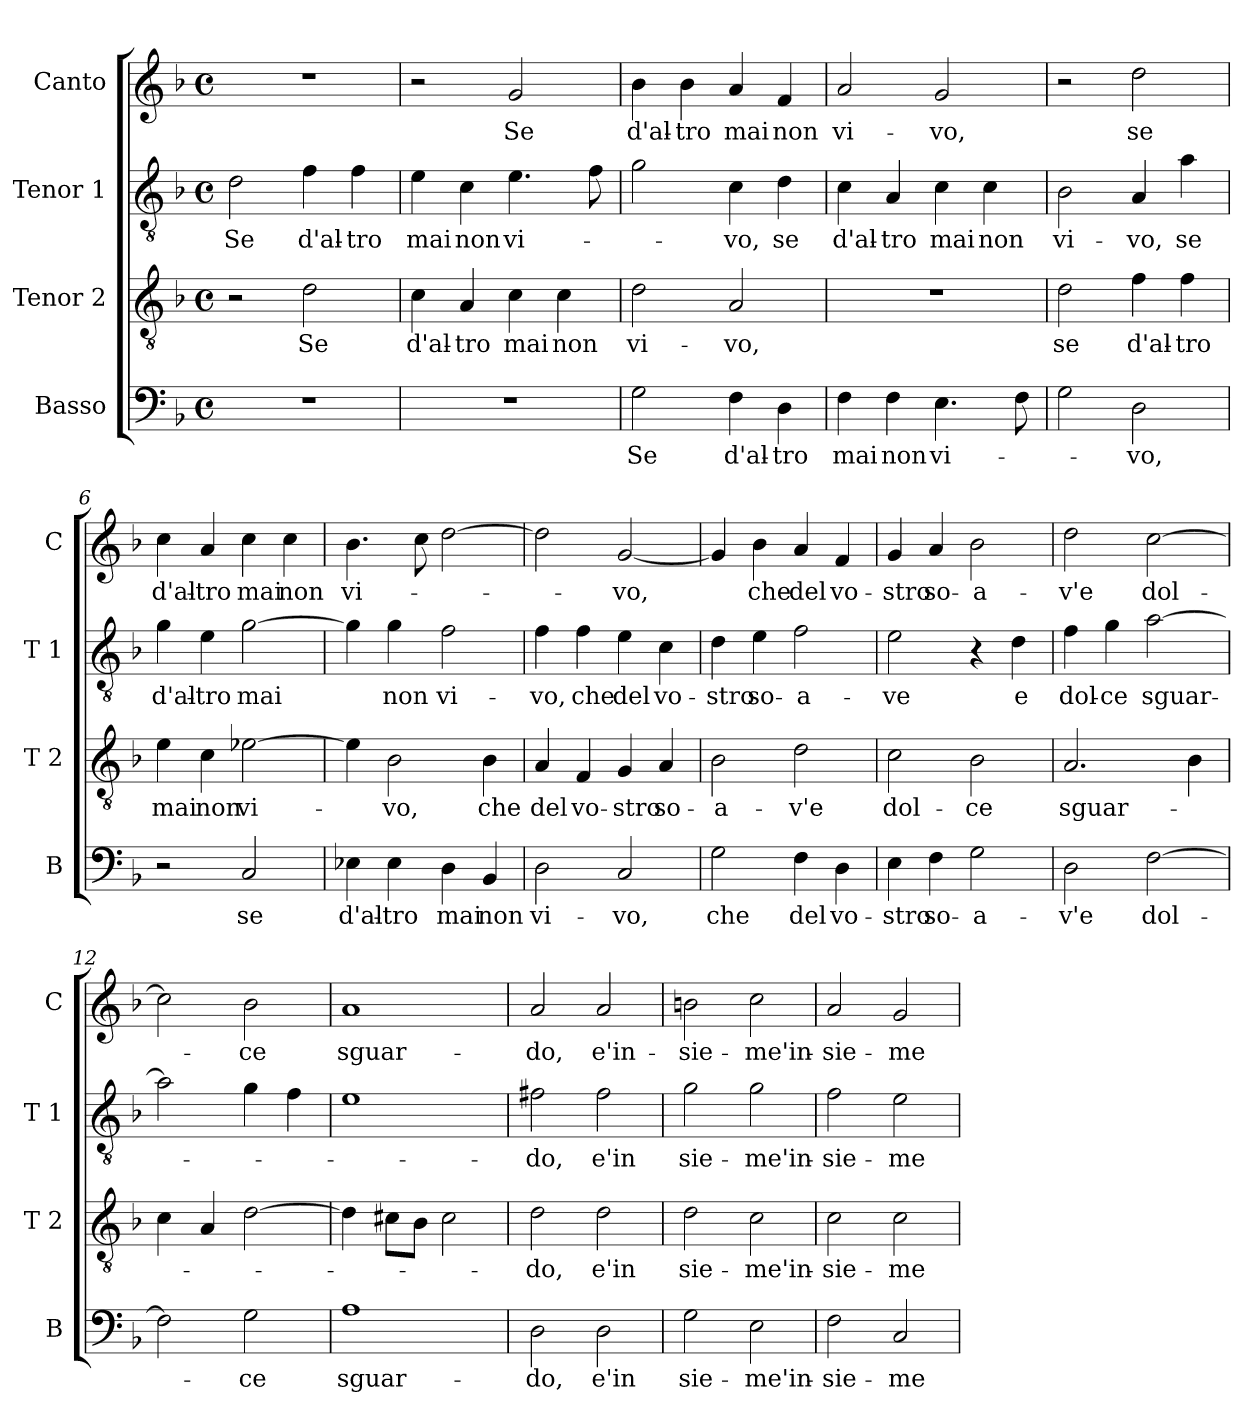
**kern	**text	**kern	**text	**kern	**text	**kern	**text
*part4	*part4	*part3	*part3	*part2	*part2	*part1	*part1
*staff4	*staff4	*staff3	*staff3	*staff2	*staff2	*staff1	*staff1
*I"Basso	*	*I"Tenor 2	*	*I"Tenor 1	*	*I"Canto	*
*I'B	*	*I'T 2	*	*I'T 1	*	*I'C	*
*clefF4	*	*clefGv2	*	*clefGv2	*	*clefG2	*
*k[b-]	*	*k[b-]	*	*k[b-]	*	*k[b-]	*
*F:	*	*F:	*	*F:	*	*F:	*
*M4/4	*	*M4/4	*	*M4/4	*	*M4/4	*
*met(c)	*	*met(c)	*	*met(c)	*	*met(c)	*
=1	=1	=1	=1	=1	=1	=1	=1
!	!	!	!	!	!LO:LY:b	!	!
1r	.	2r	.	2d\	Se	1r	.
!	!	!	!LO:LY:b	!	!LO:LY:b	!	!
.	.	2d\	Se	4f\	d'al-	.	.
!	!	!	!	!	!LO:LY:b	!	!
.	.	.	.	4f\	-tro	.	.
=2	=2	=2	=2	=2	=2	=2	=2
!	!	!	!LO:LY:b	!	!LO:LY:b	!	!
1r	.	4c\	d'al-	4e\	mai	2r	.
!	!	!	!LO:LY:b	!	!LO:LY:b	!	!
.	.	4A/	-tro	4c\	non	.	.
!	!	!	!LO:LY:b	!	!LO:LY:b	!	!LO:LY:b
.	.	4c\	mai	4.e\	vi-	2g/	Se
!	!	!	!LO:LY:b	!	!	!	!
.	.	4c\	non	.	.	.	.
.	.	.	.	8f\	.	.	.
=3	=3	=3	=3	=3	=3	=3	=3
!	!LO:LY:b	!	!LO:LY:b	!	!	!	!LO:LY:b
2G\	Se	2d\	vi-	2g\	.	4b-\	d'al-
!	!	!	!	!	!	!	!LO:LY:b
.	.	.	.	.	.	4b-\	-tro
!	!LO:LY:b	!	!LO:LY:b	!	!LO:LY:b	!	!LO:LY:b
4F\	d'al-	2A/	-vo,	4c\	-vo,	4a/	mai
!	!LO:LY:b	!	!	!	!LO:LY:b	!	!LO:LY:b
4D\	-tro	.	.	4d\	se	4f/	non
=4	=4	=4	=4	=4	=4	=4	=4
!	!LO:LY:b	!	!	!	!LO:LY:b	!	!LO:LY:b
4F\	mai	1r	.	4c\	d'al-	2a/	vi-
!	!LO:LY:b	!	!	!	!LO:LY:b	!	!
4F\	non	.	.	4A/	-tro	.	.
!	!LO:LY:b	!	!	!	!LO:LY:b	!	!LO:LY:b
4.E\	vi-	.	.	4c\	mai	2g/	-vo,
!	!	!	!	!	!LO:LY:b	!	!
.	.	.	.	4c\	non	.	.
8F\	.	.	.	.	.	.	.
=5	=5	=5	=5	=5	=5	=5	=5
!	!	!	!LO:LY:b	!	!LO:LY:b	!	!
2G\	.	2d\	se	2B-\	vi-	2r	.
!	!LO:LY:b	!	!LO:LY:b	!	!LO:LY:b	!	!LO:LY:b
2D\	-vo,	4f\	d'al-	4A/	-vo,	2dd\	se
!	!	!	!LO:LY:b	!	!LO:LY:b	!	!
.	.	4f\	-tro	4a\	se	.	.
!!LO:LB:g=z
=6	=6	=6	=6	=6	=6	=6	=6
!	!	!	!LO:LY:b	!	!LO:LY:b	!	!LO:LY:b
2r	.	4e\	mai	4g\	d'al-	4cc\	d'al-
!	!	!	!LO:LY:b	!	!LO:LY:b	!	!LO:LY:b
.	.	4c\	non	4e\	-tro	4a/	-tro
!	!LO:LY:b	!	!LO:LY:b	!	!LO:LY:b	!	!LO:LY:b
2C/	se	[2e-X\	vi-	[2g\	mai	4cc\	mai
!	!	!	!	!	!	!	!LO:LY:b
.	.	.	.	.	.	4cc\	non
=7	=7	=7	=7	=7	=7	=7	=7
!	!LO:LY:b	!	!	!	!	!	!LO:LY:b
4E-X\	d'al-	4e-\]	.	4g\]	.	4.b-\	vi-
!	!LO:LY:b	!	!LO:LY:b	!	!LO:LY:b	!	!
4E-\	-tro	2B-\	-vo,	4g\	non	.	.
.	.	.	.	.	.	8cc\	.
!	!LO:LY:b	!	!	!	!LO:LY:b	!	!
4D\	mai	.	.	2f\	vi-	[2dd\	.
!	!LO:LY:b	!	!LO:LY:b	!	!	!	!
4BB-/	non	4B-\	che	.	.	.	.
=8	=8	=8	=8	=8	=8	=8	=8
!	!LO:LY:b	!	!LO:LY:b	!	!LO:LY:b	!	!
2D\	vi-	4A/	del	4f\	-vo,	2dd\]	.
!	!	!	!LO:LY:b	!	!LO:LY:b	!	!
.	.	4F/	vo-	4f\	che	.	.
!	!LO:LY:b	!	!LO:LY:b	!	!LO:LY:b	!	!LO:LY:b
2C/	-vo,	4G/	-stro	4e\	del	[2g/	-vo,
!	!	!	!LO:LY:b	!	!LO:LY:b	!	!
.	.	4A/	so-	4c\	vo-	.	.
=9	=9	=9	=9	=9	=9	=9	=9
!	!LO:LY:b	!	!LO:LY:b	!	!LO:LY:b	!	!
2G\	che	2B-\	-a-	4d\	-stro	4g/]	.
!	!	!	!	!	!LO:LY:b	!	!LO:LY:b
.	.	.	.	4e\	so-	4b-\	che
!	!LO:LY:b	!	!LO:LY:b	!	!LO:LY:b	!	!LO:LY:b
4F\	del	2d\	-v'e	2f\	-a-	4a/	del
!	!LO:LY:b	!	!	!	!	!	!LO:LY:b
4D\	vo-	.	.	.	.	4f/	vo-
=10	=10	=10	=10	=10	=10	=10	=10
!	!LO:LY:b	!	!LO:LY:b	!	!LO:LY:b	!	!LO:LY:b
4E\	-stro	2c\	dol-	2e\	-ve	4g/	-stro
!	!LO:LY:b	!	!	!	!	!	!LO:LY:b
4F\	so-	.	.	.	.	4a/	so-
!	!LO:LY:b	!	!LO:LY:b	!	!	!	!LO:LY:b
2G\	-a-	2B-\	-ce	4r	.	2b-\	-a-
!	!	!	!	!	!LO:LY:b	!	!
.	.	.	.	4d\	e	.	.
!!LO:LB:g=z
=11	=11	=11	=11	=11	=11	=11	=11
!	!LO:LY:b	!	!LO:LY:b	!	!LO:LY:b	!	!LO:LY:b
2D\	-v'e	2.A/	sguar-	4f\	dol-	2dd\	-v'e
!	!	!	!	!	!LO:LY:b	!	!
.	.	.	.	4g\	-ce	.	.
!	!LO:LY:b	!	!	!	!LO:LY:b	!	!LO:LY:b
[2F\	dol-	.	.	[2a\	sguar-	[2cc\	dol-
.	.	4B-\	.	.	.	.	.
=12	=12	=12	=12	=12	=12	=12	=12
2F\]	.	4c\	.	2a\]	.	2cc\]	.
.	.	4A/	.	.	.	.	.
!	!LO:LY:b	!	!	!	!	!	!LO:LY:b
2G\	-ce	[2d\	.	4g\	.	2b-\	-ce
.	.	.	.	4f\	.	.	.
=13	=13	=13	=13	=13	=13	=13	=13
!	!LO:LY:b	!	!	!	!	!	!LO:LY:b
1A	sguar-	4d\]	.	1e	.	1a	sguar-
.	.	8c#X\L	.	.	.	.	.
.	.	8B-\J	.	.	.	.	.
.	.	2c#\	.	.	.	.	.
=14	=14	=14	=14	=14	=14	=14	=14
!	!LO:LY:b	!	!LO:LY:b	!	!LO:LY:b	!	!LO:LY:b
2D\	-do,	2d\	-do,	2f#X\	-do,	2a/	-do,
!	!LO:LY:b	!	!LO:LY:b	!	!LO:LY:b	!	!LO:LY:b
2D\	e'in	2d\	e'in	2f#\	e'in	2a/	e'in-
=15	=15	=15	=15	=15	=15	=15	=15
!	!LO:LY:b	!	!LO:LY:b	!	!LO:LY:b	!	!LO:LY:b
2G\	sie-	2d\	sie-	2g\	sie-	2bn\	-sie-
!	!LO:LY:b	!	!LO:LY:b	!	!LO:LY:b	!	!LO:LY:b
2E\	-me'in-	2c\	-me'in-	2g\	-me'in-	2cc\	-me'in-
=16	=16	=16	=16	=16	=16	=16	=16
!	!LO:LY:b	!	!LO:LY:b	!	!LO:LY:b	!	!LO:LY:b
2F\	-sie-	2c\	-sie-	2f\	-sie-	2a/	-sie-
!	!LO:LY:b	!	!LO:LY:b	!	!LO:LY:b	!	!LO:LY:b
2C/	-me	2c\	-me	2e\	-me	2g/	-me
=	=	=	=	=	=	=	=
*-	*-	*-	*-	*-	*-	*-	*-
